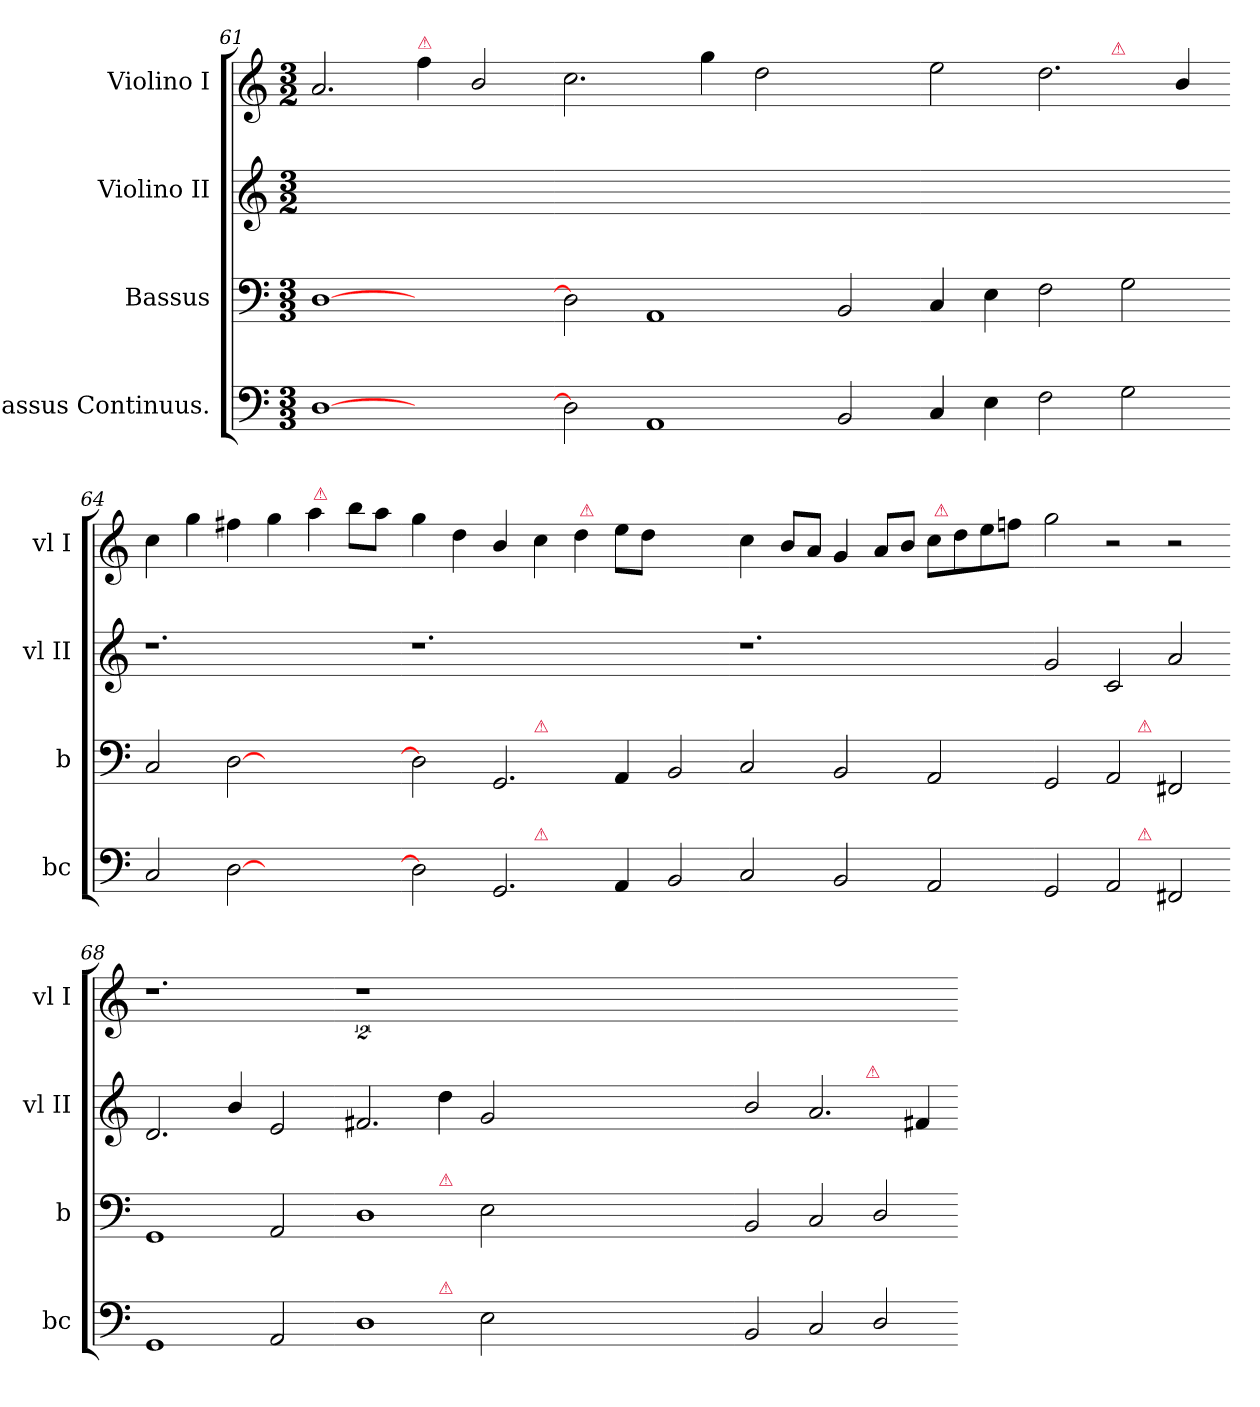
**kern	**kern	**kern	**kern
*part4	*part3	*part2	*part1
*staff4	*staff3	*staff2	*staff1
*I"Bassus Continuus.	*I"Bassus	*I"Violino II	*I"Violino I
*I'bc	*I'b	*I'vl II	*I'vl I
*clefF4	*clefF4	*clefG2	*clefG2
*k[]	*k[]	*k[]	*k[]
*C:	*C:	*C:	*C:
*M3/3	*M3/3	*M3/2	*M3/2
=61	=61	=61	=61
[1D	[1D	1.ryy	2.a/
.	.	.	4ff\
!	!	!	!LO:TX:a:color=crimson:t=⚠
2ryy	2ryy	.	2b/
=62-	=62-	=62-	=62-
2D]	2D]	0ryy	2.cc\
1AA	1AA	.	.
.	.	.	4gg\
.	.	.	2dd\
2BB/	2BB/	.	2ryy
=63-	=63-	=63-	=63-
4C/	4C/	1.ryy	2ee\
4E\	4E\	.	.
2F\	2F\	.	2.dd\
2G\	2G\	.	.
!	!	!	!LO:TX:a:color=crimson:t=⚠
.	.	.	4b/
=64-	=64-	=64-	=64-
2C/	2C/	1.r	4cc\
.	.	.	4gg\
[2D	[2D	.	4ff#X\
.	.	.	4gg\
2ryy	2ryy	.	4aa\
.	.	.	8bb\L
!	!	!	!LO:TX:a:color=crimson:t=⚠
.	.	.	8aa\J
=65-	=65-	=65-	=65-
*^	*^	*	*
2D]	1ryy	2D]	1ryy	1.r	4gg\
.	.	.	.	.	4dd\
2.GG/	.	2.GG/	.	.	4b/
.	.	.	.	.	4cc\
!	!	!	!LO:TX:a:color=crimson:t=⚠	!	!
!	!LO:TX:a:color=crimson:t=⚠	!	!	!	!
.	1ryy	.	1ryy	.	4dd\
4AA/	.	4AA/	.	.	8ee\L
!	!	!	!	!	!LO:TX:a:color=crimson:t=⚠
.	.	.	.	.	8dd\J
2BB/	.	2BB/	.	2ryy	2ryy
*v	*v	*	*	*	*
*	*v	*v	*	*
=66-	=66-	=66-	=66-
2C/	2C/	1.r	4cc\
.	.	.	8b/L
.	.	.	8a/J
2BB/	2BB/	.	4g/
.	.	.	8a/L
.	.	.	8b/J
2AA/	2AA/	.	8cc\L
.	.	.	8dd\
.	.	.	8ee\
!	!	!	!LO:TX:a:color=crimson:t=⚠
.	.	.	8ffn\J
=67-	=67-	=67-	=67-
2GG/	2GG/	2g/	2gg\
2AA/	2AA/	2c/	2r
!	!LO:TX:a:color=crimson:t=⚠	!	!
!LO:TX:a:color=crimson:t=⚠	!	!	!
2FF#X/	2FF#X/	2a/	2r
=68-	=68-	=68-	=68-
1GG	1GG	2.d/	1.r
.	.	4b/	.
2AA/	2AA/	2e/	.
=69-	=69-	=69-	=69-
1D	1D	2.f#X/	2%9r
.	.	4dd\	.
!	!LO:TX:a:color=crimson:t=⚠	!	!
!LO:TX:a:color=crimson:t=⚠	!	!	!
2E\	2E\	2g/	.
0.ryy	0.ryy	0.ryy	.
=70-	=70-	=70-	=70-
2BB/	2BB/	2b/	1.ryy
2C/	2C/	2.a/	.
2D/	2D/	.	.
!	!	!LO:TX:a:color=crimson:t=⚠	!
.	.	4f#X/	.
=-	=-	=-	=-
*-	*-	*-	*-
